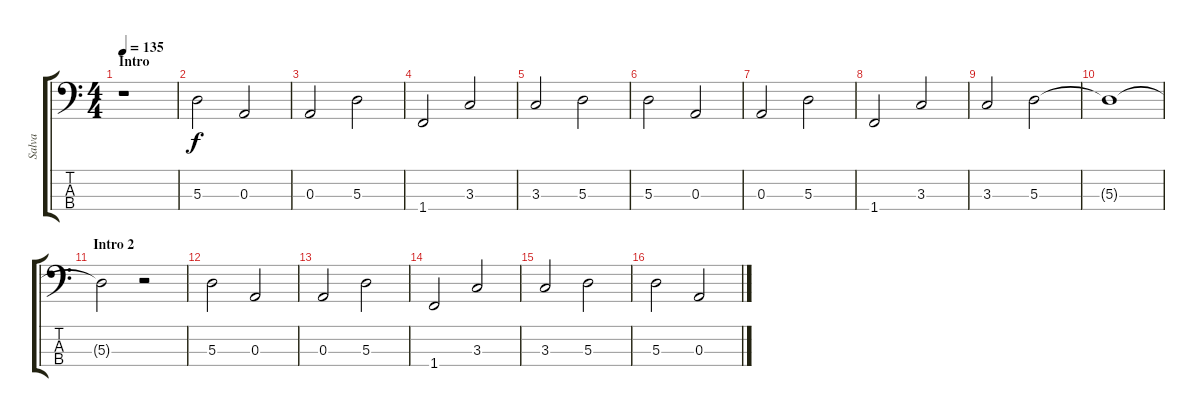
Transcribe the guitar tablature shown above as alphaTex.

\track ("Salva" "Salva") {instrument electricbassfinger}
\staff {score tabs}
\tuning (G2 D2 A1 E1) {hide}
\ts (4 4)
\section ("" "Intro")
\tempo 135
\tempo 95
\tempo 135
\clef f4
\ks c
r.1{dy f instrument electricbassfinger} |
5.3.2 0.3.2 |
0.3.2 5.3.2 |
1.4.2 3.3.2 |
3.3.2 5.3.2 |
5.3.2 0.3.2 |
0.3.2 5.3.2 |
1.4.2 3.3.2 |
3.3.2 5.3.2 |
5.3{t}.1 |
\section ("" "Intro 2")
5.3{t}.2 r.2 |
5.3.2 0.3.2 |
0.3.2 5.3.2 |
1.4.2 3.3.2 |
3.3.2 5.3.2 |
5.3.2 0.3.2
